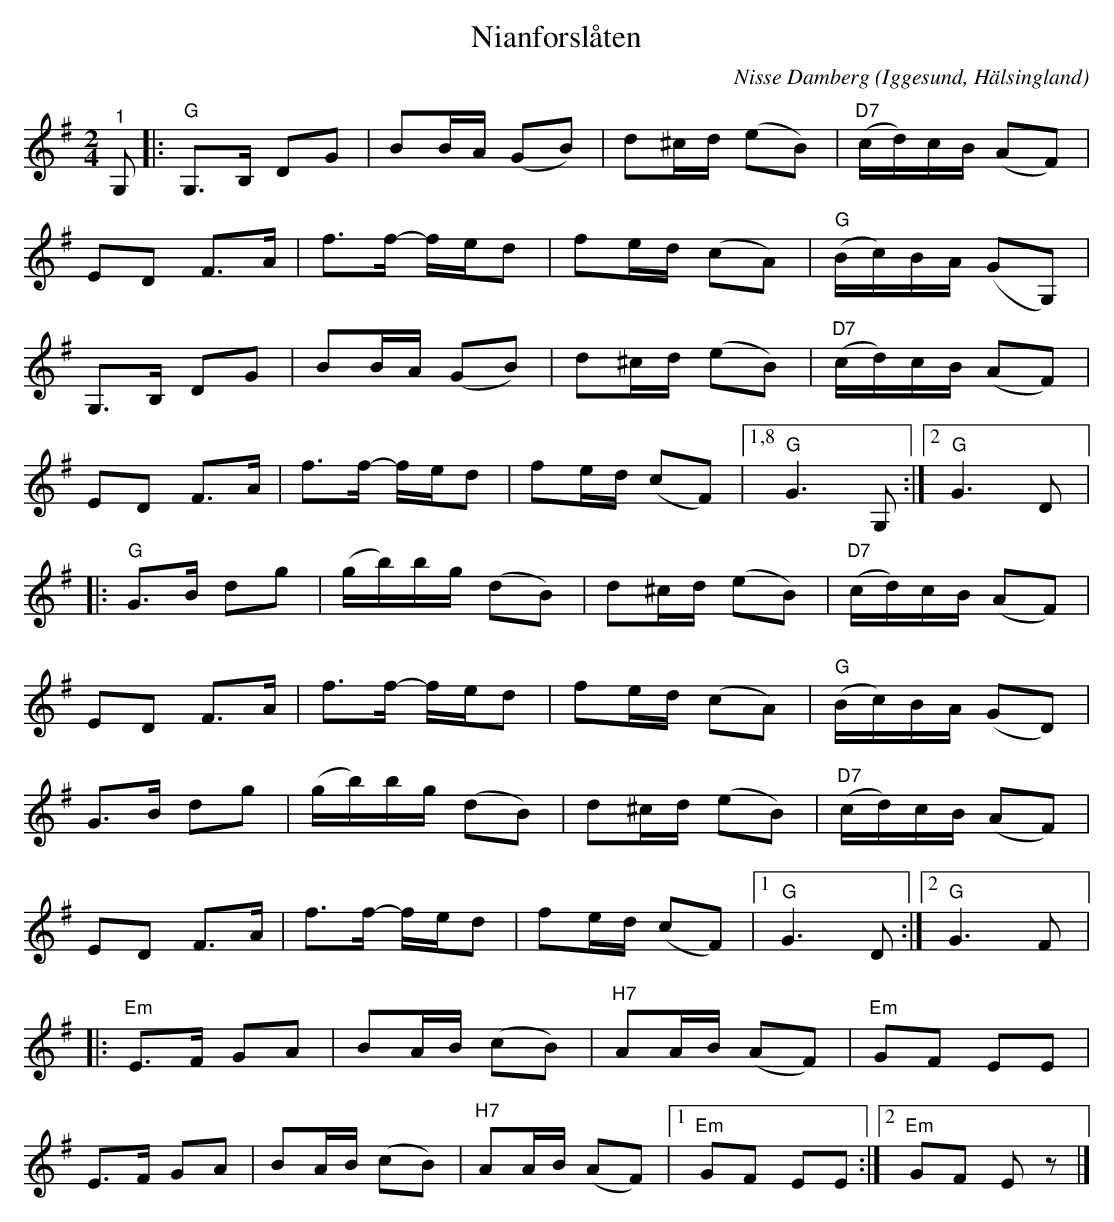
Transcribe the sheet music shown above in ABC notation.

X:1
T:Nianforslåten
C:Nisse Damberg
O:Iggesund, Hälsingland
L:1/8
M:2/4
K:G
V:1
"^1" G, |: "G" G,>B, DG | BB/A/ (GB) | d^c/d/ (eB) |"D7" (c/d/)c/B/ (AF) |
ED F>A | f>f- f/e/d | fe/d/ (cA) |"G" (B/c/)B/A/ (GG,) |
G,>B, DG | BB/A/ (GB) | d^c/d/ (eB) |"D7" (c/d/)c/B/ (AF) |
ED F>A | f>f- f/e/d | fe/d/ (cF) |1,8"G" G3 G, :|2 "G" G3 D |:
"G" G>B dg | (g/b/)b/g/ (dB) | d^c/d/ (eB) | "D7" (c/d/)c/B/ (AF) |
ED F>A | f>f- f/e/d | fe/d/ (cA) |"G" (B/c/)B/A/ (GD) |
G>B dg | (g/b/)b/g/ (dB) | d^c/d/ (eB) |"D7" (c/d/)c/B/ (AF) |
ED F>A | f>f- f/e/d | fe/d/ (cF) |1"G" G3 D :|2"G" G3 F |:
"Em" E>F GA | BA/B/ (cB) |"^H7" AA/B/ (AF) |"Em" GF EE |
E>F GA | BA/B/ (cB) | "^H7" AA/B/ (AF) |1"Em" GF EE :|2"Em" GF E z |]
